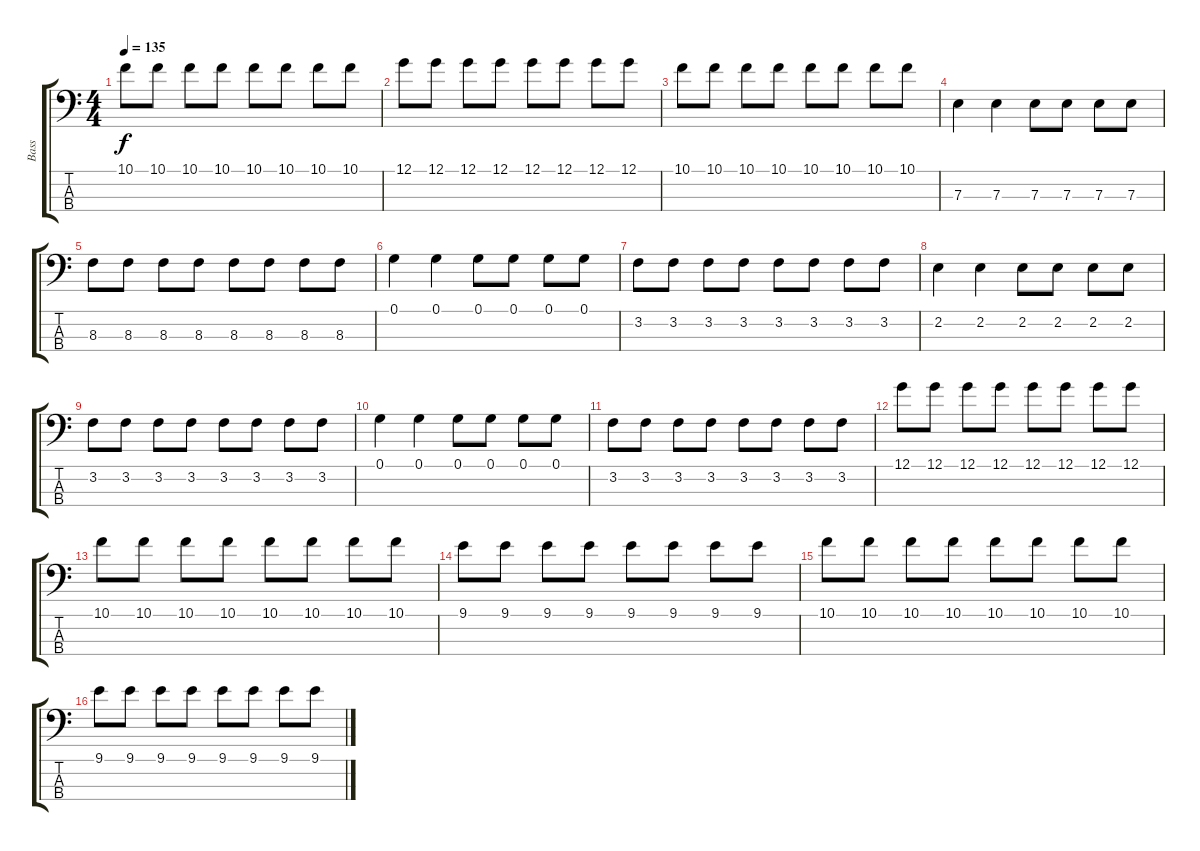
\track ("Bass" "Bass") {instrument acousticbass}
\staff {score tabs}
\tuning (G2 D2 A1 E1) {hide}
\ts (4 4)
\tempo 135
\clef f4
\ks c
10.1.8{dy f} 10.1.8 10.1.8 10.1.8 10.1.8 10.1.8 10.1.8 10.1.8 |
12.1.8 12.1.8 12.1.8 12.1.8 12.1.8 12.1.8 12.1.8 12.1.8 |
10.1.8 10.1.8 10.1.8 10.1.8 10.1.8 10.1.8 10.1.8 10.1.8 |
7.3.4 7.3.4 7.3.8 7.3.8 7.3.8 7.3.8 |
8.3.8 8.3.8 8.3.8 8.3.8 8.3.8 8.3.8 8.3.8 8.3.8 |
0.1.4 0.1.4 0.1.8 0.1.8 0.1.8 0.1.8 |
3.2.8 3.2.8 3.2.8 3.2.8 3.2.8 3.2.8 3.2.8 3.2.8 |
2.2.4 2.2.4 2.2.8 2.2.8 2.2.8 2.2.8 |
3.2.8 3.2.8 3.2.8 3.2.8 3.2.8 3.2.8 3.2.8 3.2.8 |
0.1.4 0.1.4 0.1.8 0.1.8 0.1.8 0.1.8 |
3.2.8 3.2.8 3.2.8 3.2.8 3.2.8 3.2.8 3.2.8 3.2.8 |
12.1.8 12.1.8 12.1.8 12.1.8 12.1.8 12.1.8 12.1.8 12.1.8 |
10.1.8 10.1.8 10.1.8 10.1.8 10.1.8 10.1.8 10.1.8 10.1.8 |
9.1.8 9.1.8 9.1.8 9.1.8 9.1.8 9.1.8 9.1.8 9.1.8 |
10.1.8 10.1.8 10.1.8 10.1.8 10.1.8 10.1.8 10.1.8 10.1.8 |
9.1.8 9.1.8 9.1.8 9.1.8 9.1.8 9.1.8 9.1.8 9.1.8
